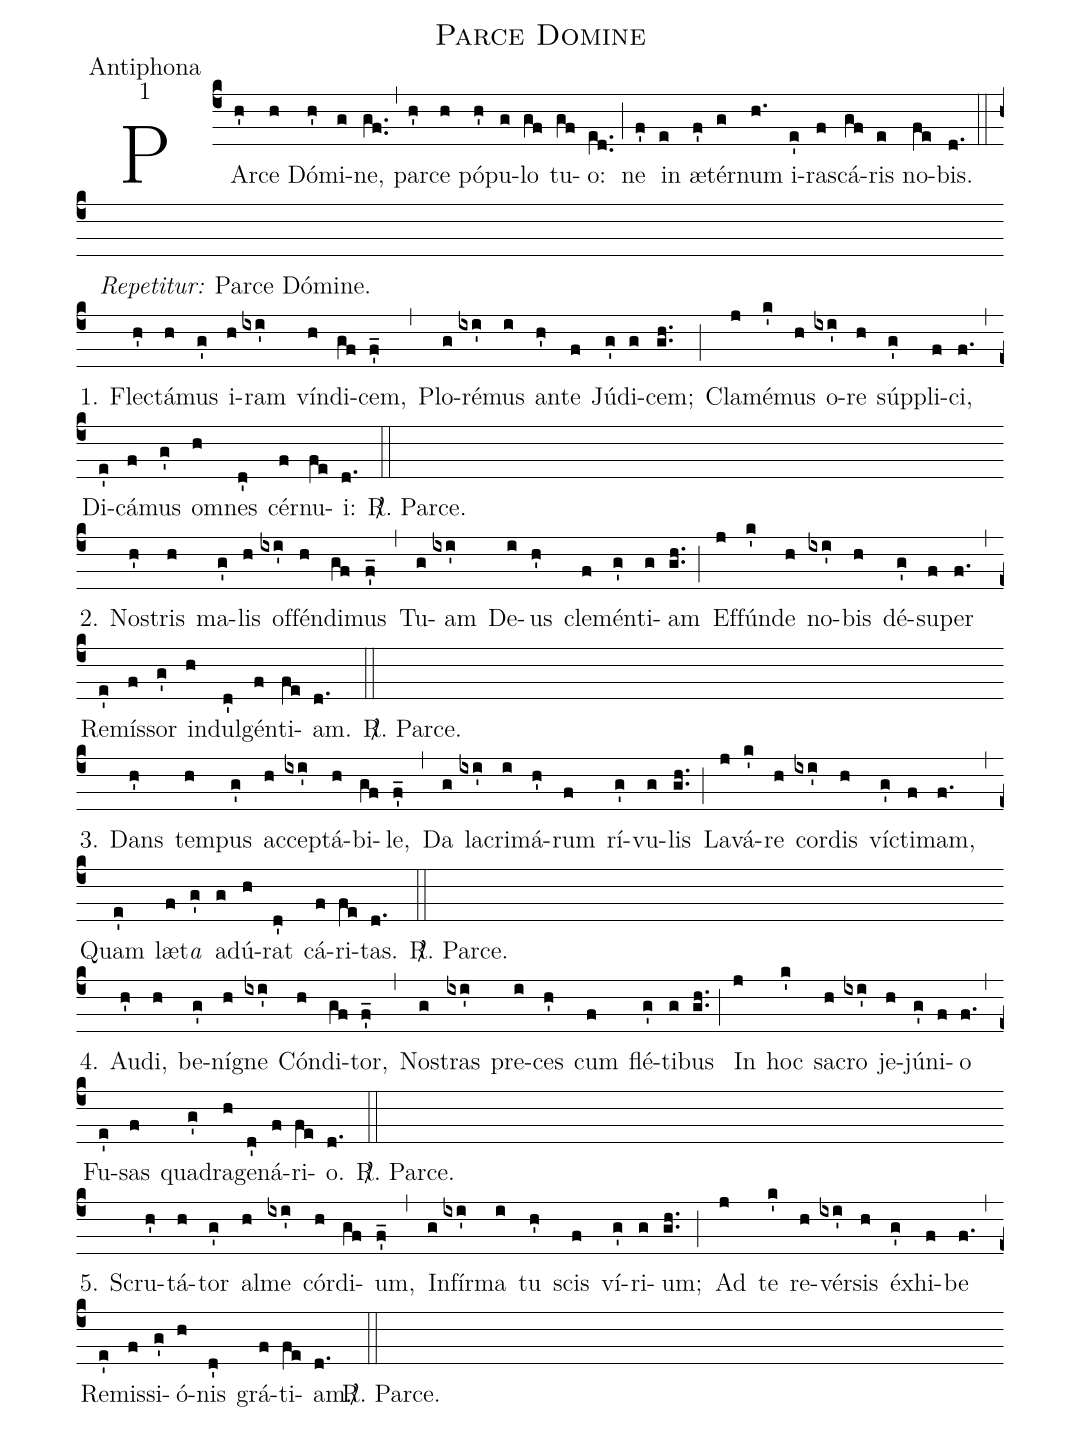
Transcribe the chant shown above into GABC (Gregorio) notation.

name: Parce Domine;
office-part: Antiphona;
mode: 1;
%%
(c4) PAr(h')ce(h) Dó(h')mi(g)ne,(gf..) (,)
par(h')ce(h) pó(h')pu(g)lo(gf) tu(gf)o:(e[ll:1]d..) (;)
ne(f') in(e) æ(f')tér(g)num(h.) i(e')ras(f)cá(gf)ris(e) no(fe)bis.(d.) (::)
<i>Repetitur:</i>() Parce Dómine.( Z-)
1. Flec(h')tá(h)mus(g') i(h)ram(ixi') vín(h)di(gf)cem,(f'_) (,)
Plo(g)ré(ixi')mus(i) an(h')te(f) Jú(g')di(g)cem;(gh..) (;)
Cla(j)mé(k')mus(h) o(ixi')re(h) súp(g')pli(f)ci,(f.) (,)
Di(e')cá(f)mus(g') om(h)nes(d') cér(f)nu(fe)i:(d.) (::)
<sp>R/</sp>. Parce.( Z-)
2. Nos(h')tris(h) ma(g')lis(h) of(ixi')fén(h)di(gf)mus(f'_) (,)
Tu(g)am(ixi') De(i)us(h') cle(f)mén(g')ti(g)am(gh..) (;)
Ef(j)fún(k')de(h) no(ixi')bis(h) dé(g')su(f)per(f.) (,)
Re(e')mís(f)sor(g') in(h)dul(d')gén(f)ti(fe)am.(d.) (::)
<sp>R/</sp>. Parce.( Z-)
3. Dans(h') tem(h)pus(g') ac(h)cep(ixi')tá(h)bi(gf)le,(f'_) (,)
Da(g) la(ixi')cri(i)má(h')rum(f) rí(g')vu(g)lis(gh..) (;)
La(j)vá(k')re(h) cor(ixi')dis(h) víc(g')ti(f)mam,(f.) (,)
Quam(e') læ(f)t{<i>a</i>}(g') ad(g)ú(h)rat(d') cá(f)ri(fe)tas.(d.) (::)
<sp>R/</sp>. Parce.( Z-)
4. Au(h')di,(h) be(g')ní(h)gne(ixi') Cón(h)di(gf)tor,(f'_) (,)
Nos(g)tras(ixi') pre(i)ces(h') cum(f) flé(g')ti(g)bus(gh..) (;)
In(j) hoc(k') sa(h)cro(ixi') je(h)jú(g')ni(f)o(f.) (,)
Fu(e')sas(f) qua(g')dra(h)ge(d')ná(f)ri(fe)o.(d.) (::)
<sp>R/</sp>. Parce.( Z-)
5. Scru(h')tá(h)tor(g') al(h)me(ixi') cór(h)di(gf)um,(f'_) (,)
In(g)fír(ixi')ma(i) tu(h') scis(f) ví(g')ri(g)um;(gh..) (;)
Ad(j) te(k') re(h)vér(ixi')sis(h) éx(g')hi(f)be(f.) (,)
Re(e')mis(f)si(g')ó(h)nis(d') grá(f)ti(fe)am.(d.) (::)
<sp>R/</sp>. Parce.()
